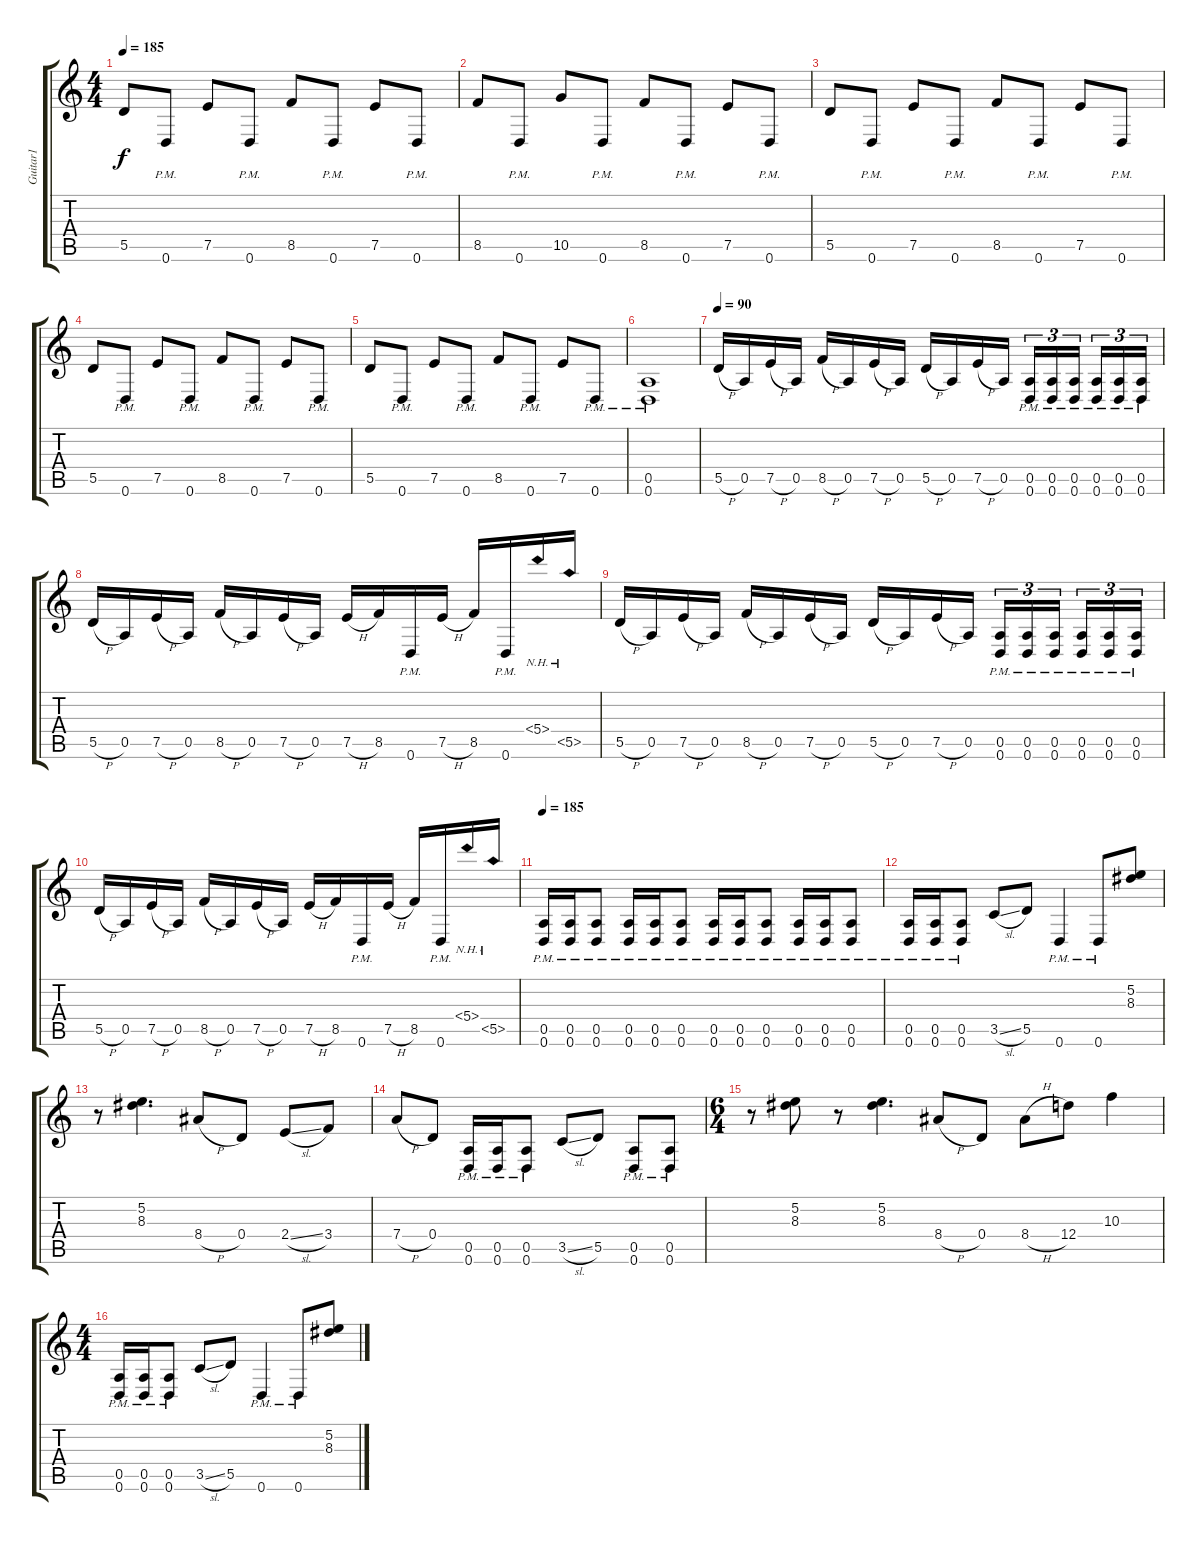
\track ("Guitar1" "Guitar1") {instrument distortionguitar}
\staff {score tabs}
\tuning (E4 B3 G3 D3 A2 D2) {hide}
\ts (4 4)
\tempo 185
\clef g2
\ks c
5.5.8{dy f} 0.6{pm}.8 7.5.8 0.6{pm}.8 8.5.8 0.6{pm}.8 7.5.8 0.6{pm}.8 |
8.5.8 0.6{pm}.8 10.5.8 0.6{pm}.8 8.5.8 0.6{pm}.8 7.5.8 0.6{pm}.8 |
5.5.8 0.6{pm}.8 7.5.8 0.6{pm}.8 8.5.8 0.6{pm}.8 7.5.8 0.6{pm}.8 |
5.5.8 0.6{pm}.8 7.5.8 0.6{pm}.8 8.5.8 0.6{pm}.8 7.5.8 0.6{pm}.8 |
5.5.8 0.6{pm}.8 7.5.8 0.6{pm}.8 8.5.8 0.6{pm}.8 7.5.8 0.6{pm}.8 |
(0.5{pm} 0.6{pm}).1 |
\tempo 90
5.5{h}.16 0.5.16 7.5{h}.16 0.5.16 8.5{h}.16 0.5.16 7.5{h}.16 0.5.16 5.5{h}.16 0.5.16 7.5{h}.16 0.5.16 (0.5{pm} 0.6{pm}).16{tu (3 2)} (0.5{pm} 0.6{pm}).16{tu (3 2)} (0.5{pm} 0.6{pm}).16{tu (3 2) beam splitsecondary} (0.5{pm} 0.6{pm}).16{tu (3 2)} (0.5{pm} 0.6{pm}).16{tu (3 2)} (0.5{pm} 0.6{pm}).16{tu (3 2)} |
5.5{h}.16 0.5.16 7.5{h}.16 0.5.16 8.5{h}.16 0.5.16 7.5{h}.16 0.5.16 7.5{h}.16 8.5.16 0.6{pm}.16 7.5{h}.16 8.5.16 0.6{pm}.16 5.4{nh}.16 5.5{nh}.16 |
5.5{h}.16 0.5.16 7.5{h}.16 0.5.16 8.5{h}.16 0.5.16 7.5{h}.16 0.5.16 5.5{h}.16 0.5.16 7.5{h}.16 0.5.16 (0.5{pm} 0.6{pm}).16{tu (3 2)} (0.5{pm} 0.6{pm}).16{tu (3 2)} (0.5{pm} 0.6{pm}).16{tu (3 2) beam splitsecondary} (0.5{pm} 0.6{pm}).16{tu (3 2)} (0.5{pm} 0.6{pm}).16{tu (3 2)} (0.5{pm} 0.6{pm}).16{tu (3 2)} |
5.5{h}.16 0.5.16 7.5{h}.16 0.5.16 8.5{h}.16 0.5.16 7.5{h}.16 0.5.16 7.5{h}.16 8.5.16 0.6{pm}.16 7.5{h}.16 8.5.16 0.6{pm}.16 5.4{nh}.16 5.5{nh}.16 |
\tempo 185
(0.5{pm} 0.6{pm}).16 (0.5{pm} 0.6{pm}).16 (0.5{pm} 0.6{pm}).8 (0.5{pm} 0.6{pm}).16 (0.5{pm} 0.6{pm}).16 (0.5{pm} 0.6{pm}).8 (0.5{pm} 0.6{pm}).16 (0.5{pm} 0.6{pm}).16 (0.5{pm} 0.6{pm}).8 (0.5{pm} 0.6{pm}).16 (0.5{pm} 0.6{pm}).16 (0.5{pm} 0.6{pm}).8 |
(0.5{pm} 0.6{pm}).16 (0.5{pm} 0.6{pm}).16 (0.5{pm} 0.6{pm}).8 3.5{sl}.8 5.5.8 0.6{pm}.4 0.6{pm}.8 (5.2 8.3).8 |
r.8 (5.2 8.3).4{d} 8.4{h}.8 0.4.8 2.4{sl}.8 3.4.8 |
7.4{h}.8 0.4.8 (0.5{pm} 0.6{pm}).16 (0.5{pm} 0.6{pm}).16 (0.5{pm} 0.6{pm}).8 3.5{sl}.8 5.5.8 (0.5{pm} 0.6{pm}).8 (0.5{pm} 0.6{pm}).8 |
\ts (6 4)
r.8 (5.2 8.3).8 r.8 (5.2 8.3).4{d} 8.4{h}.8 0.4.8 8.4{h}.8 12.4.8 10.3.4 |
\ts (4 4)
(0.5{pm} 0.6{pm}).16 (0.5{pm} 0.6{pm}).16 (0.5{pm} 0.6{pm}).8 3.5{sl}.8 5.5.8 0.6{pm}.4 0.6{pm}.8 (5.2 8.3).8
